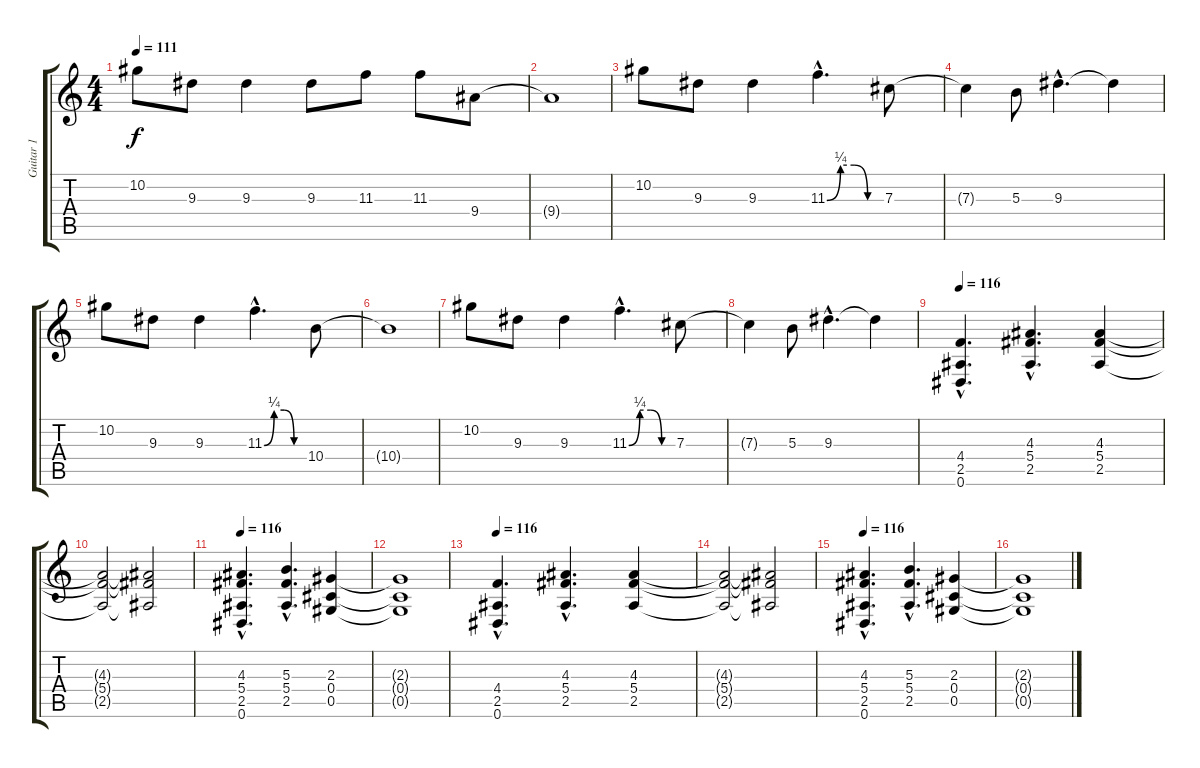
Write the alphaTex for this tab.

\track ("Guitar 1" "Guitar 1") {instrument distortionguitar}
\staff {score tabs}
\tuning (Eb4 Bb3 Gb3 Db3 Ab2 Eb2) {hide}
\ts (4 4)
\tempo 111
\clef g2
\ks c
10.2.8{dy f balance 16 instrument overdrivenguitar} 9.3.8 9.3.4 9.3.8 11.3.8 11.3.8 9.4.8 |
9.4{t}.1 |
10.2.8 9.3.8 9.3.4 11.3{be (custom 0 0 15 1 30 1 45 0 60 0) hac}.4{d} 7.3.8 |
7.3{t}.4 5.3.8 9.3{hac}.4{d} 9.3{t}.4 |
10.2.8 9.3.8 9.3.4 11.3{be (custom 0 0 15 1 30 1 45 0 60 0) hac}.4{d} 10.4.8 |
10.4{t}.1 |
10.2.8 9.3.8 9.3.4 11.3{be (custom 0 0 15 1 30 1 45 0 60 0) hac}.4{d} 7.3.8 |
7.3{t}.4 5.3.8 9.3{hac}.4{d} 9.3{t}.4 |
\tempo 116
(4.4{hac} 2.5{hac} 0.6{hac}).4{d balance 16 instrument electricguitarclean} (4.3{hac} 5.4{hac} 2.5{hac}).4{d} (4.3 5.4 2.5).4 |
(4.3{t} 5.4{t} 2.5{t}).2 (4.3{t} 5.4{t} 2.5{t}).2 |
\tempo 116
(4.3{hac} 5.4{hac} 2.5{hac} 0.6{hac}).4{d instrument electricguitarclean} (5.3{hac} 5.4{hac} 2.5{hac}).4{d} (2.3 0.4 0.5).4 |
(2.3{t} 0.4{t} 0.5{t}).1 |
\tempo 116
(4.4{hac} 2.5{hac} 0.6{hac}).4{d balance 16 instrument electricguitarclean} (4.3{hac} 5.4{hac} 2.5{hac}).4{d} (4.3 5.4 2.5).4 |
(4.3{t} 5.4{t} 2.5{t}).2 (4.3{t} 5.4{t} 2.5{t}).2 |
\tempo 116
(4.3{hac} 5.4{hac} 2.5{hac} 0.6{hac}).4{d instrument electricguitarclean} (5.3{hac} 5.4{hac} 2.5{hac}).4{d} (2.3 0.4 0.5).4 |
(2.3{t} 0.4{t} 0.5{t}).1
